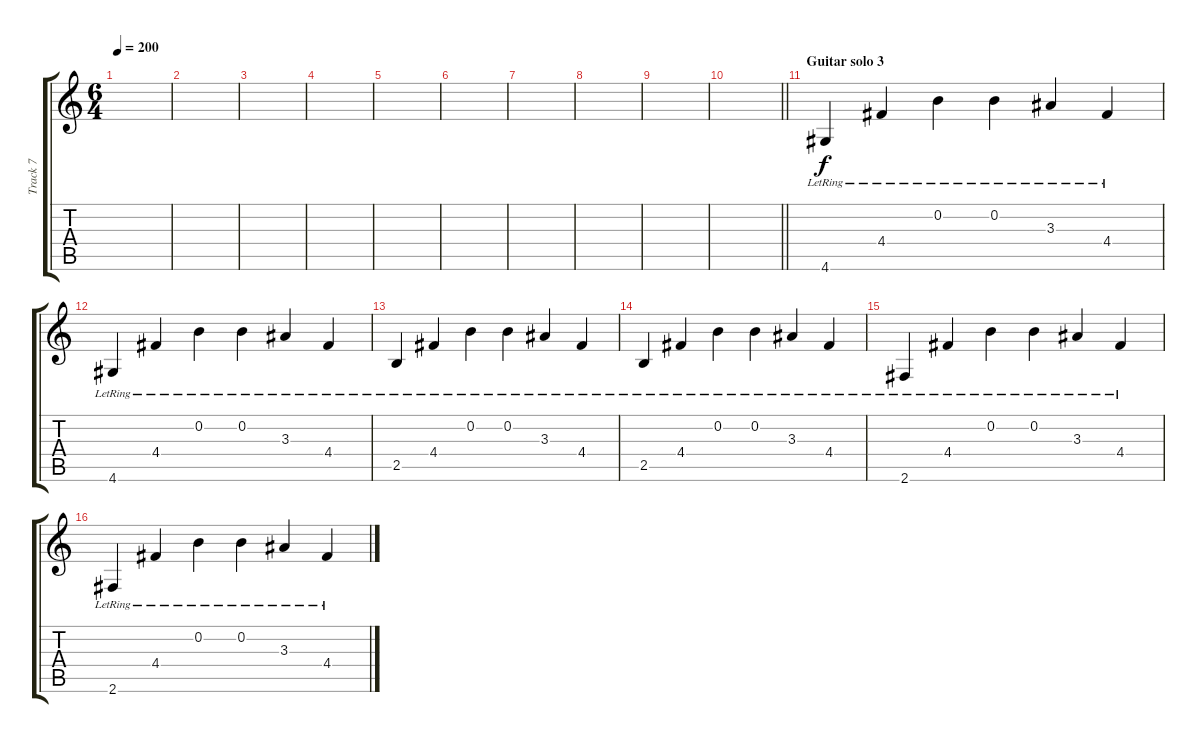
\track ("Track 7" "Track 7") {instrument distortionguitar}
\staff {score tabs}
\tuning (E4 B3 G3 D3 A2 E2) {hide}
\ts (6 4)
\tempo 200
\clef g2
\ks c
|
|
|
|
|
|
|
|
|
\barLineRight lightlight
|
\section ("" "Guitar solo 3")
4.6{lr}.4{volume 5} 4.4{lr}.4 0.2{lr}.4 0.2{lr}.4 3.3{lr}.4 4.4{lr}.4 |
4.6{lr}.4 4.4{lr}.4 0.2{lr}.4 0.2{lr}.4 3.3{lr}.4 4.4{lr}.4 |
2.5{lr}.4 4.4{lr}.4 0.2{lr}.4 0.2{lr}.4 3.3{lr}.4 4.4{lr}.4 |
2.5{lr}.4 4.4{lr}.4 0.2{lr}.4 0.2{lr}.4 3.3{lr}.4 4.4{lr}.4 |
2.6{lr}.4 4.4{lr}.4 0.2{lr}.4 0.2{lr}.4 3.3{lr}.4 4.4{lr}.4 |
2.6{lr}.4 4.4{lr}.4 0.2{lr}.4 0.2{lr}.4 3.3{lr}.4 4.4{lr}.4
